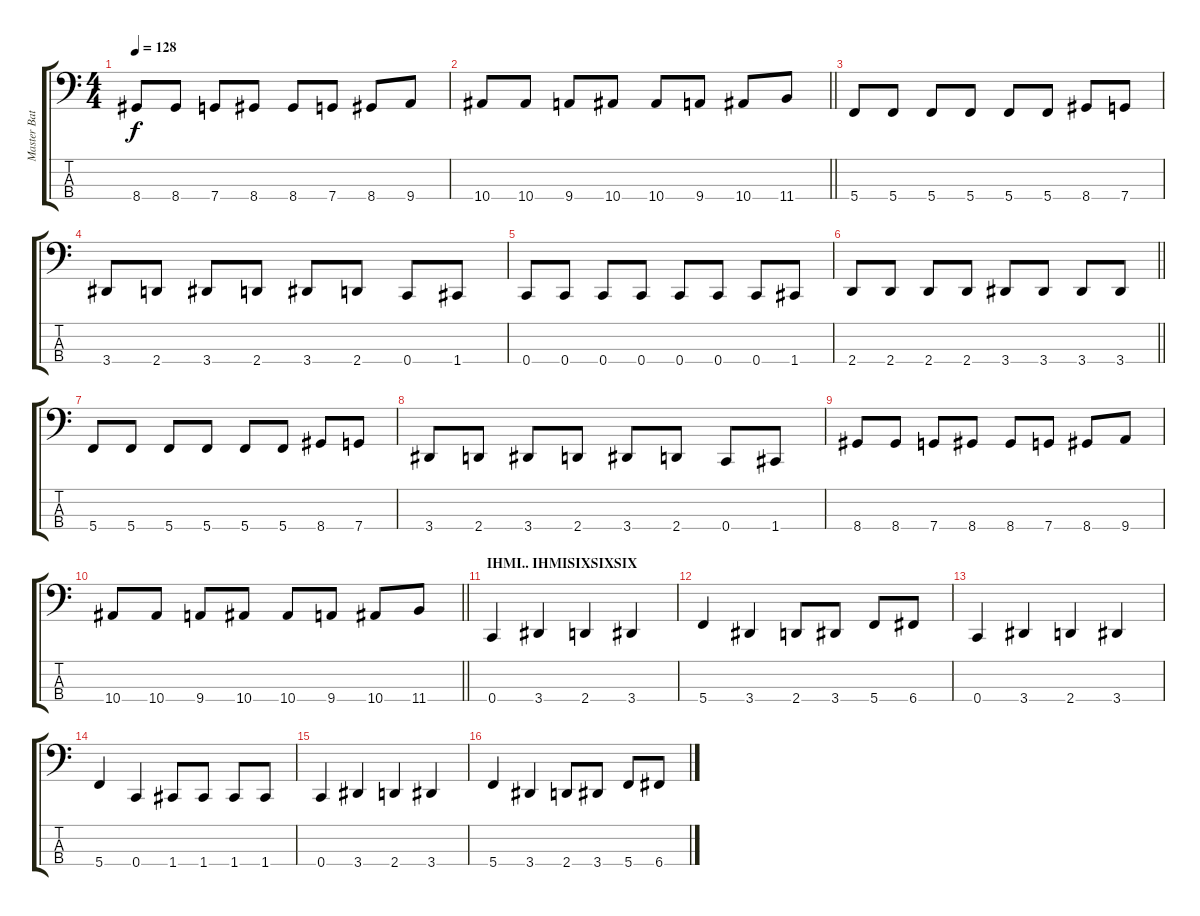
\track ("Master Bates" "Master Bat") {instrument electricbassfinger}
\staff {score tabs}
\tuning (F2 C2 G1 C1) {hide}
\ts (4 4)
\tempo 128
\clef f4
\ks c
8.4.8{dy f} 8.4.8 7.4.8 8.4.8 8.4.8 7.4.8 8.4.8 9.4.8 |
\barLineRight lightlight
10.4.8 10.4.8 9.4.8 10.4.8 10.4.8 9.4.8 10.4.8 11.4.8 |
\section ("" "")
5.4.8 5.4.8 5.4.8 5.4.8 5.4.8 5.4.8 8.4.8 7.4.8 |
3.4.8 2.4.8 3.4.8 2.4.8 3.4.8 2.4.8 0.4.8 1.4.8 |
0.4.8 0.4.8 0.4.8 0.4.8 0.4.8 0.4.8 0.4.8 1.4.8 |
\barLineRight lightlight
2.4.8 2.4.8 2.4.8 2.4.8 3.4.8 3.4.8 3.4.8 3.4.8 |
\section ("" "")
5.4.8 5.4.8 5.4.8 5.4.8 5.4.8 5.4.8 8.4.8 7.4.8 |
3.4.8 2.4.8 3.4.8 2.4.8 3.4.8 2.4.8 0.4.8 1.4.8 |
8.4.8 8.4.8 7.4.8 8.4.8 8.4.8 7.4.8 8.4.8 9.4.8 |
\barLineRight lightlight
10.4.8 10.4.8 9.4.8 10.4.8 10.4.8 9.4.8 10.4.8 11.4.8 |
\section ("" "IHMI.. IHMISIXSIXSIX")
0.4.4 3.4.4 2.4.4 3.4.4 |
5.4.4 3.4.4 2.4.8 3.4.8 5.4.8 6.4.8 |
0.4.4 3.4.4 2.4.4 3.4.4 |
5.4.4 0.4.4 1.4.8 1.4.8 1.4.8 1.4.8 |
0.4.4 3.4.4 2.4.4 3.4.4 |
5.4.4 3.4.4 2.4.8 3.4.8 5.4.8 6.4.8
